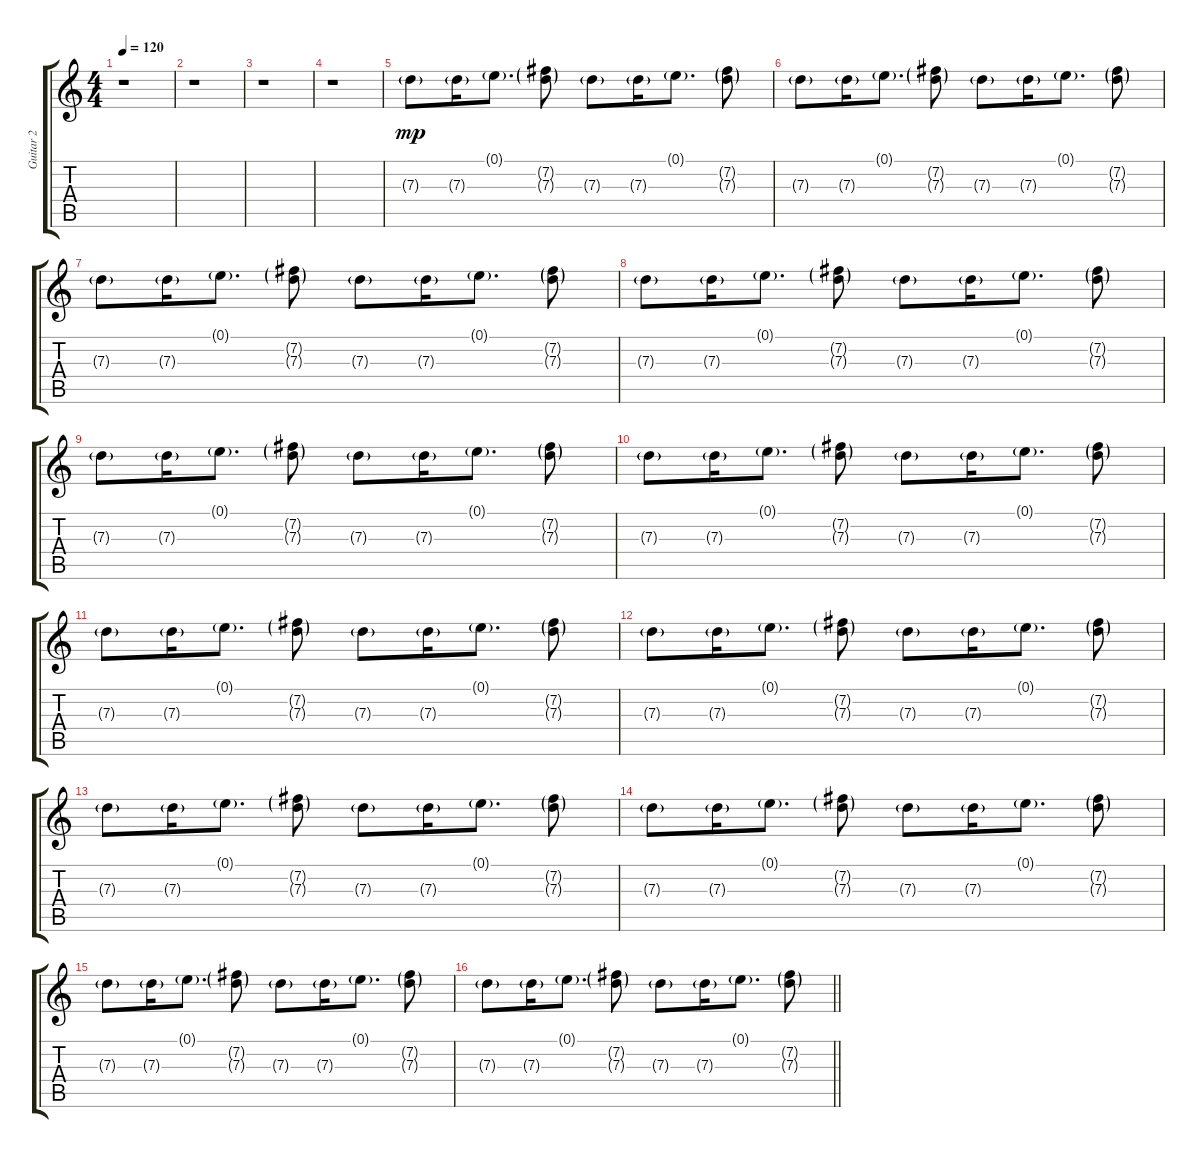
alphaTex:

\track ("Guitar 2" "Guitar 2") {instrument electricguitarjazz bank 255}
\staff {score tabs}
\tuning (E4 B3 G3 D3 A2 D2) {hide}
\ts (4 4)
\tempo 120
\clef g2
\ks c
r.1{dy mp} |
r.1 |
r.1 |
r.1 |
7.3{g}.8 7.3{g}.16 0.1{g}.8{d} (7.2{g} 7.3{g}).8 7.3{g}.8 7.3{g}.16 0.1{g}.8{d} (7.2{g} 7.3{g}).8 |
7.3{g}.8 7.3{g}.16 0.1{g}.8{d} (7.2{g} 7.3{g}).8 7.3{g}.8 7.3{g}.16 0.1{g}.8{d} (7.2{g} 7.3{g}).8 |
7.3{g}.8 7.3{g}.16 0.1{g}.8{d} (7.2{g} 7.3{g}).8 7.3{g}.8 7.3{g}.16 0.1{g}.8{d} (7.2{g} 7.3{g}).8 |
7.3{g}.8 7.3{g}.16 0.1{g}.8{d} (7.2{g} 7.3{g}).8 7.3{g}.8 7.3{g}.16 0.1{g}.8{d} (7.2{g} 7.3{g}).8 |
7.3{g}.8 7.3{g}.16 0.1{g}.8{d} (7.2{g} 7.3{g}).8 7.3{g}.8 7.3{g}.16 0.1{g}.8{d} (7.2{g} 7.3{g}).8 |
7.3{g}.8 7.3{g}.16 0.1{g}.8{d} (7.2{g} 7.3{g}).8 7.3{g}.8 7.3{g}.16 0.1{g}.8{d} (7.2{g} 7.3{g}).8 |
7.3{g}.8 7.3{g}.16 0.1{g}.8{d} (7.2{g} 7.3{g}).8 7.3{g}.8 7.3{g}.16 0.1{g}.8{d} (7.2{g} 7.3{g}).8 |
7.3{g}.8 7.3{g}.16 0.1{g}.8{d} (7.2{g} 7.3{g}).8 7.3{g}.8 7.3{g}.16 0.1{g}.8{d} (7.2{g} 7.3{g}).8 |
7.3{g}.8 7.3{g}.16 0.1{g}.8{d} (7.2{g} 7.3{g}).8 7.3{g}.8 7.3{g}.16 0.1{g}.8{d} (7.2{g} 7.3{g}).8 |
7.3{g}.8 7.3{g}.16 0.1{g}.8{d} (7.2{g} 7.3{g}).8 7.3{g}.8 7.3{g}.16 0.1{g}.8{d} (7.2{g} 7.3{g}).8 |
7.3{g}.8 7.3{g}.16 0.1{g}.8{d} (7.2{g} 7.3{g}).8 7.3{g}.8 7.3{g}.16 0.1{g}.8{d} (7.2{g} 7.3{g}).8 |
\barLineRight lightlight
7.3{g}.8 7.3{g}.16 0.1{g}.8{d} (7.2{g} 7.3{g}).8 7.3{g}.8 7.3{g}.16 0.1{g}.8{d} (7.2{g} 7.3{g}).8
